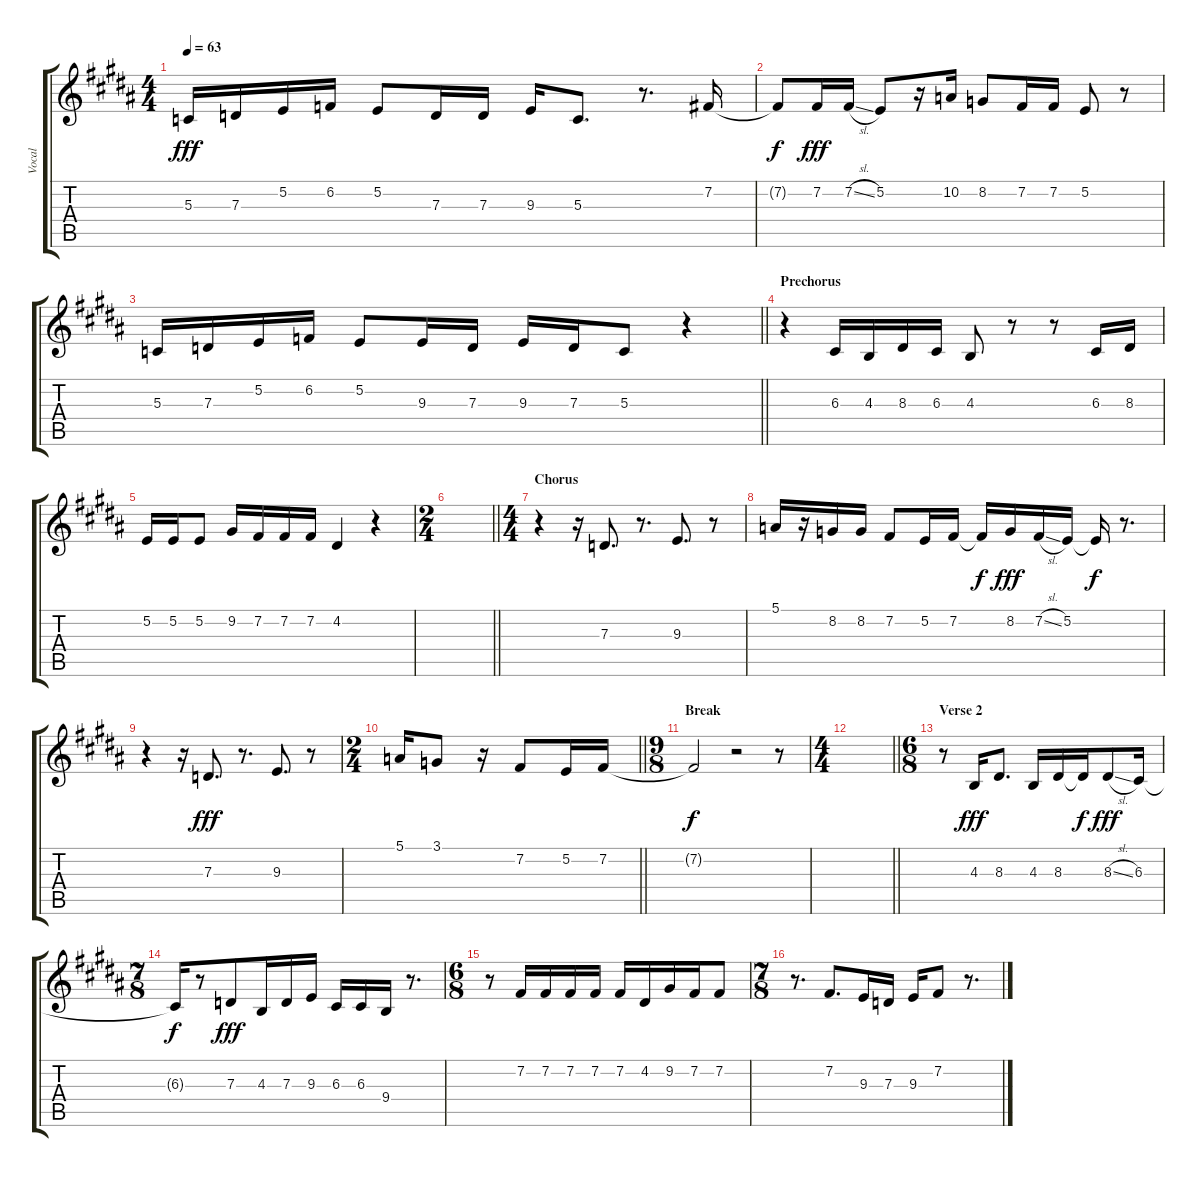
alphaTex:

\track ("Vocal" "Vocal") {instrument lead6voice}
\staff {score tabs}
\tuning (E4 B3 G3 D3 A2 E2) {hide}
\ts (4 4)
\tempo 63
\clef g2
\ks b
5.3.16{dy fff} 7.3.16 5.2.16 6.2.16 5.2.8 7.3.16 7.3.16 9.3.16 5.3.8{d} r.8{d} 7.2.16 |
7.2{t}.8{dy f} 7.2.16{dy fff} 7.2{sl}.16 5.2.8 r.16 10.2.16 8.2.8 7.2.16 7.2.16 5.2.8 r.8 |
\barLineRight lightlight
5.3.16 7.3.16 5.2.16 6.2.16 5.2.8 9.3.16 7.3.16 9.3.16 7.3.16 5.3.8 r.4 |
\section ("" "Prechorus")
r.4 6.3.16 4.3.16 8.3.16 6.3.16 4.3.8 r.8 r.8 6.3.16 8.3.16 |
5.2.16 5.2.16 5.2.8 9.2.16 7.2.16 7.2.16 7.2.16 4.2.4 r.4 |
\ts (2 4)
\barLineRight lightlight
|
\ts (4 4)
\section ("" "Chorus")
r.4 r.16 7.3.8{d} r.8{d} 9.3.8{d} r.8 |
5.1.16 r.16 8.2.16 8.2.16 7.2.8 5.2.16 7.2.16 7.2{t}.16{dy f} 8.2.16{dy fff} 7.2{sl}.16 5.2.16 5.2{t}.16{dy f} r.8{d} |
r.4 r.16 7.3.8{d dy fff} r.8{d} 9.3.8{d} r.8 |
\ts (2 4)
\barLineRight lightlight
5.1.16 3.1.8 r.16 7.2.8 5.2.16 7.2.16 |
\ts (9 8)
\section ("" "Break")
7.2{t}.2{dy f} r.2 r.8 |
\ts (4 4)
\barLineRight lightlight
|
\ts (6 8)
\section ("" "Verse 2")
r.8 4.3.16{dy fff} 8.3.8{d} 4.3.16 8.3.16 8.3{t}.16{dy f} 8.3{sl}.8{dy fff} 6.3.16 |
\ts (7 8)
6.3{t}.16{dy f} r.8 7.3.8{dy fff} 4.3.16 7.3.16 9.3.16 6.3.16 6.3.16 9.4.16 r.8{d} |
\ts (6 8)
r.8 7.2.16 7.2.16 7.2.16 7.2.16 7.2.16 4.2.16 9.2.16 7.2.16 7.2.8 |
\ts (7 8)
r.8{d} 7.2.8{d} 9.3.16 7.3.16 9.3.16 7.2.8 r.8{d}
